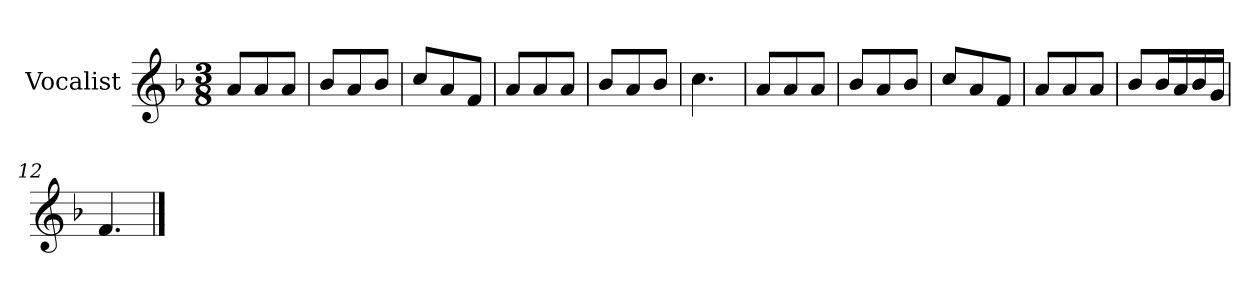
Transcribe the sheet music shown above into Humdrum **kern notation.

**kern
*part1
*staff1
*I"Vocalist
*k[b-]
*F:
*M3/8
=1
8aL
8a
8aJ
=2
8b-L
8a
8b-J
=3
8ccL
8a
8fJ
=4
8aL
8a
8aJ
=5
8b-L
8a
8b-J
=6
4.cc
=7
8aL
8a
8aJ
=8
8b-L
8a
8b-J
=9
8ccL
8a
8fJ
=10
8aL
8a
8aJ
=11
8b-L
16b-L
16a
16b-
16gJJ
=12
4.f
==
*-
